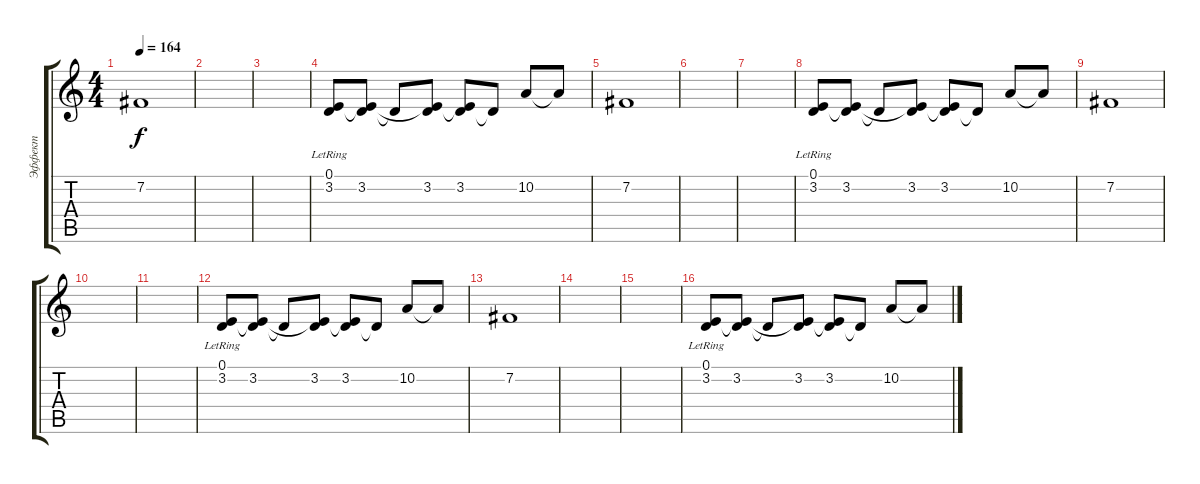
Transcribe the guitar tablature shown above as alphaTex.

\track ("Эффект" "Эффект") {instrument marimba}
\staff {score tabs}
\tuning (E4 B3 G3 D3 A2 E2) {hide}
\ts (4 4)
\tempo 164
\clef g2
\ks c
7.2.1{dy f} |
|
|
(0.1 3.2{lr}).8 (0.1{t} 3.2).8 3.2{t}.8 (0.1{t} 3.2).8 (0.1{t} 3.2).8 3.2{t}.8 10.2.8 10.2{t}.8 |
7.2.1 |
|
|
(0.1 3.2{lr}).8 (0.1{t} 3.2).8 3.2{t}.8 (0.1{t} 3.2).8 (0.1{t} 3.2).8 3.2{t}.8 10.2.8 10.2{t}.8 |
7.2.1 |
|
|
(0.1 3.2{lr}).8 (0.1{t} 3.2).8 3.2{t}.8 (0.1{t} 3.2).8 (0.1{t} 3.2).8 3.2{t}.8 10.2.8 10.2{t}.8 |
7.2.1 |
|
|
(0.1 3.2{lr}).8 (0.1{t} 3.2).8 3.2{t}.8 (0.1{t} 3.2).8 (0.1{t} 3.2).8 3.2{t}.8 10.2.8 10.2{t}.8
